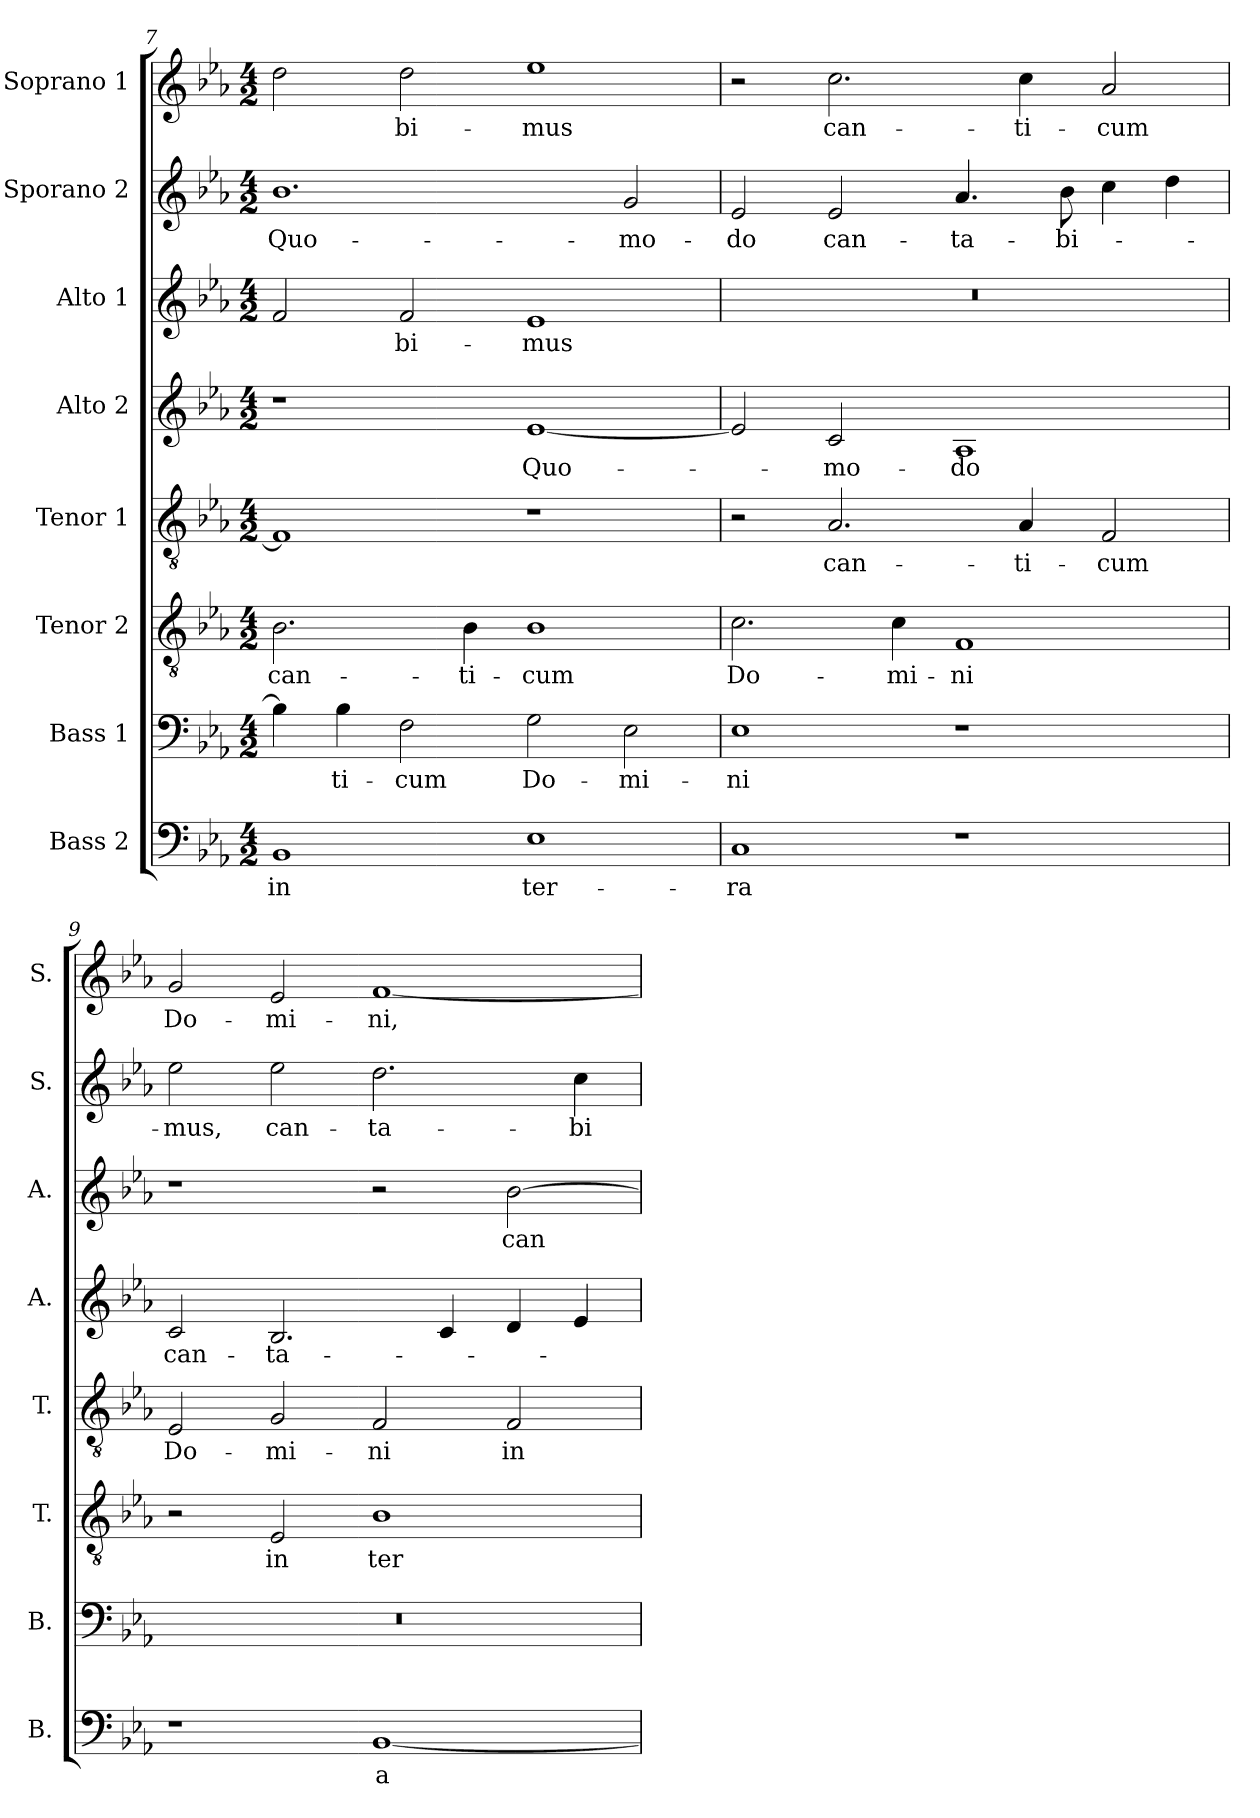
**kern	**text	**kern	**text	**kern	**text	**kern	**text	**kern	**text	**kern	**text	**kern	**text	**kern	**text
*part8	*part8	*part7	*part7	*part6	*part6	*part5	*part5	*part4	*part4	*part3	*part3	*part2	*part2	*part1	*part1
*staff8	*staff8	*staff7	*staff7	*staff6	*staff6	*staff5	*staff5	*staff4	*staff4	*staff3	*staff3	*staff2	*staff2	*staff1	*staff1
*I"Bass 2	*	*I"Bass 1	*	*I"Tenor 2	*	*I"Tenor 1	*	*I"Alto 2	*	*I"Alto 1	*	*I"Sporano 2	*	*I"Soprano 1	*
*I'B.	*	*I'B.	*	*I'T.	*	*I'T.	*	*I'A.	*	*I'A.	*	*I'S.	*	*I'S.	*
*clefF4	*	*clefF4	*	*clefGv2	*	*clefGv2	*	*clefG2	*	*clefG2	*	*clefG2	*	*clefG2	*
*	*	*	*	*ITrd7c12	*	*ITrd7c12	*	*	*	*	*	*	*	*	*
*k[b-e-a-]	*	*k[b-e-a-]	*	*k[b-e-a-]	*	*k[b-e-a-]	*	*k[b-e-a-]	*	*k[b-e-a-]	*	*k[b-e-a-]	*	*k[b-e-a-]	*
*E-:	*	*E-:	*	*E-:	*	*E-:	*	*E-:	*	*E-:	*	*E-:	*	*E-:	*
*M4/2	*	*M4/2	*	*M4/2	*	*M4/2	*	*M4/2	*	*M4/2	*	*M4/2	*	*M4/2	*
=7	=7	=7	=7	=7	=7	=7	=7	=7	=7	=7	=7	=7	=7	=7	=7
!	!LO:LY:b:color=#000000	!	!	!	!	!	!	!	!	!	!	!	!	!	!
!	!	!	!	!	!LO:LY:b:color=#000000	!	!	!	!	!	!	!	!	!	!
!	!	!	!	!	!	!	!	!	!	!	!	!	!LO:LY:b:color=#000000	!	!
1BB-i	in	4B-i\]	.	2.BB-i\	can-	1FFi]	.	1r	.	2fi/	.	1.b-i	Quo-	2ddi\	.
!	!	!	!LO:LY:b:color=#000000	!	!	!	!	!	!	!	!	!	!	!	!
.	.	4B-i\	-ti-	.	.	.	.	.	.	.	.	.	.	.	.
!	!	!	!LO:LY:b:color=#000000	!	!	!	!	!	!	!	!	!	!	!	!
!	!	!	!	!	!	!	!	!	!	!	!LO:LY:b:color=#000000	!	!	!	!
!	!	!	!	!	!	!	!	!	!	!	!	!	!	!	!LO:LY:b:color=#000000
.	.	2Fi\	-cum	.	.	.	.	.	.	2fi/	-bi-	.	.	2ddi\	-bi-
!	!	!	!	!	!LO:LY:b:color=#000000	!	!	!	!	!	!	!	!	!	!
.	.	.	.	4BB-i\	-ti-	.	.	.	.	.	.	.	.	.	.
!	!LO:LY:b:color=#000000	!	!	!	!	!	!	!	!	!	!	!	!	!	!
!	!	!	!LO:LY:b:color=#000000	!	!	!	!	!	!	!	!	!	!	!	!
!	!	!	!	!	!LO:LY:b:color=#000000	!	!	!	!	!	!	!	!	!	!
!	!	!	!	!	!	!	!	!	!LO:LY:b:color=#000000	!	!	!	!	!	!
!	!	!	!	!	!	!	!	!	!	!	!LO:LY:b:color=#000000	!	!	!	!
!	!	!	!	!	!	!	!	!	!	!	!	!	!	!	!LO:LY:b:color=#000000
1E-i	ter-	2Gi\	Do-	1BB-i	-cum	1r	.	[<1e-i	Quo-	1e-i	-mus	.	.	1ee-i	-mus
!	!	!	!LO:LY:b:color=#000000	!	!	!	!	!	!	!	!	!	!	!	!
!	!	!	!	!	!	!	!	!	!	!	!	!	!LO:LY:b:color=#000000	!	!
.	.	2E-i\	-mi-	.	.	.	.	.	.	.	.	2gi/	-mo-	.	.
=8	=8	=8	=8	=8	=8	=8	=8	=8	=8	=8	=8	=8	=8	=8	=8
!	!LO:LY:b:color=#000000	!	!	!	!	!	!	!	!	!	!	!	!	!	!
!	!	!	!LO:LY:b:color=#000000	!	!	!	!	!	!	!	!	!	!	!	!
!	!	!	!	!	!LO:LY:b:color=#000000	!	!	!	!	!LO:N:vis=1	!	!	!	!	!
!	!	!	!	!	!	!	!	!	!	!	!	!	!LO:LY:b:color=#000000	!	!
1Ci	-ra	1E-i	-ni	2.Ci\	Do-	2r	.	2e-i/]	.	0r	.	2e-i/	-do	2r	.
!	!	!	!	!	!	!	!LO:LY:b:color=#000000	!	!	!	!	!	!	!	!
!	!	!	!	!	!	!	!	!	!LO:LY:b:color=#000000	!	!	!	!	!	!
!	!	!	!	!	!	!	!	!	!	!	!	!	!LO:LY:b:color=#000000	!	!
!	!	!	!	!	!	!	!	!	!	!	!	!	!	!	!LO:LY:b:color=#000000
.	.	.	.	.	.	2.AA-i/	can-	2ci/	-mo-	.	.	2e-i/	can-	2.cci\	can-
!	!	!	!	!	!LO:LY:b:color=#000000	!	!	!	!	!	!	!	!	!	!
.	.	.	.	4Ci\	-mi-	.	.	.	.	.	.	.	.	.	.
!	!	!	!	!	!LO:LY:b:color=#000000	!	!	!	!	!	!	!	!	!	!
!	!	!	!	!	!	!	!	!	!LO:LY:b:color=#000000	!	!	!	!	!	!
!	!	!	!	!	!	!	!	!	!	!	!	!	!LO:LY:b:color=#000000	!	!
1r	.	1r	.	1FFi	-ni	.	.	1A-i	-do	.	.	4.a-i/	-ta-	.	.
!	!	!	!	!	!	!	!LO:LY:b:color=#000000	!	!	!	!	!	!	!	!
!	!	!	!	!	!	!	!	!	!	!	!	!	!	!	!LO:LY:b:color=#000000
.	.	.	.	.	.	4AA-i/	-ti-	.	.	.	.	.	.	4cci\	-ti-
!	!	!	!	!	!	!	!	!	!	!	!	!	!LO:LY:b:color=#000000	!	!
.	.	.	.	.	.	.	.	.	.	.	.	8b-i\	-bi-	.	.
!	!	!	!	!	!	!	!LO:LY:b:color=#000000	!	!	!	!	!	!	!	!
!	!	!	!	!	!	!	!	!	!	!	!	!	!	!	!LO:LY:b:color=#000000
.	.	.	.	.	.	2FFi/	-cum	.	.	.	.	4cci\	.	2a-i/	-cum
.	.	.	.	.	.	.	.	.	.	.	.	4ddi\	.	.	.
=9	=9	=9	=9	=9	=9	=9	=9	=9	=9	=9	=9	=9	=9	=9	=9
!	!	!LO:N:vis=1	!	!	!	!	!	!	!	!	!	!	!	!	!
!	!	!	!	!	!	!	!LO:LY:b:color=#000000	!	!	!	!	!	!	!	!
!	!	!	!	!	!	!	!	!	!LO:LY:b:color=#000000	!	!	!	!	!	!
!	!	!	!	!	!	!	!	!	!	!	!	!	!LO:LY:b:color=#000000	!	!
!	!	!	!	!	!	!	!	!	!	!	!	!	!	!	!LO:LY:b:color=#000000
1r	.	0r	.	2r	.	2EE-i/	Do-	2ci/	can-	1r	.	2ee-i\	-mus,	2gi/	Do-
!	!	!	!	!	!LO:LY:b:color=#000000	!	!	!	!	!	!	!	!	!	!
!	!	!	!	!	!	!	!LO:LY:b:color=#000000	!	!	!	!	!	!	!	!
!	!	!	!	!	!	!	!	!	!LO:LY:b:color=#000000	!	!	!	!	!	!
!	!	!	!	!	!	!	!	!	!	!	!	!	!LO:LY:b:color=#000000	!	!
!	!	!	!	!	!	!	!	!	!	!	!	!	!	!	!LO:LY:b:color=#000000
.	.	.	.	2EE-i/	in	2GGi/	-mi-	2.B-i/	-ta-	.	.	2ee-i\	can-	2e-i/	-mi-
!	!LO:LY:b:color=#000000	!	!	!	!	!	!	!	!	!	!	!	!	!	!
!	!	!	!	!	!LO:LY:b:color=#000000	!	!	!	!	!	!	!	!	!	!
!	!	!	!	!	!	!	!LO:LY:b:color=#000000	!	!	!	!	!	!	!	!
!	!	!	!	!	!	!	!	!	!	!	!	!	!LO:LY:b:color=#000000	!	!
!	!	!	!	!	!	!	!	!	!	!	!	!	!	!	!LO:LY:b:color=#000000
[<1BB-i	a-	.	.	1BB-i	ter-	2FFi/	-ni	.	.	2r	.	2.ddi\	-ta-	[<1fi	-ni,
.	.	.	.	.	.	.	.	4ci/	.	.	.	.	.	.	.
!	!	!	!	!	!	!	!LO:LY:b:color=#000000	!	!	!	!	!	!	!	!
!	!	!	!	!	!	!	!	!	!	!	!LO:LY:b:color=#000000	!	!	!	!
.	.	.	.	.	.	2FFi/	in	4di/	.	[>2b-i\	can-	.	.	.	.
!	!	!	!	!	!	!	!	!	!	!	!	!	!LO:LY:b:color=#000000	!	!
.	.	.	.	.	.	.	.	4e-i/	.	.	.	4cci\	-bi-	.	.
=	=	=	=	=	=	=	=	=	=	=	=	=	=	=	=
*-	*-	*-	*-	*-	*-	*-	*-	*-	*-	*-	*-	*-	*-	*-	*-
